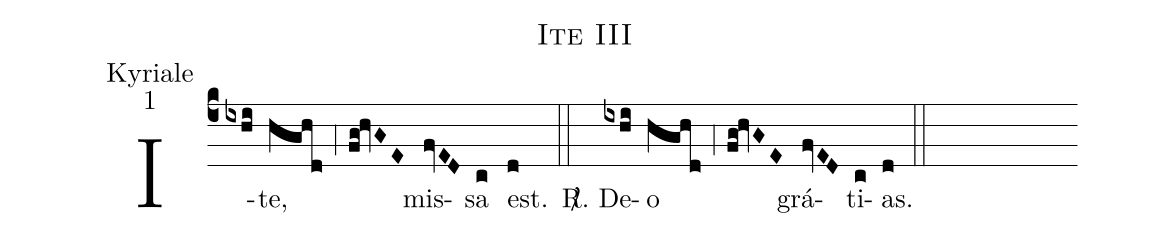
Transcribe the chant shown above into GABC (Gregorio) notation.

name:Ite III;
office-part:Kyriale;
mode:1;
%%
(c4)
I(ixhi)te,(hghd;4fg!hvGE) mis(fvED)sa(c) est.(d) (::) <sp>R/</sp>. De(ixhi)o(hghd;4fg!hvGE) grá(fvED)ti(c)as.(d) (::)
